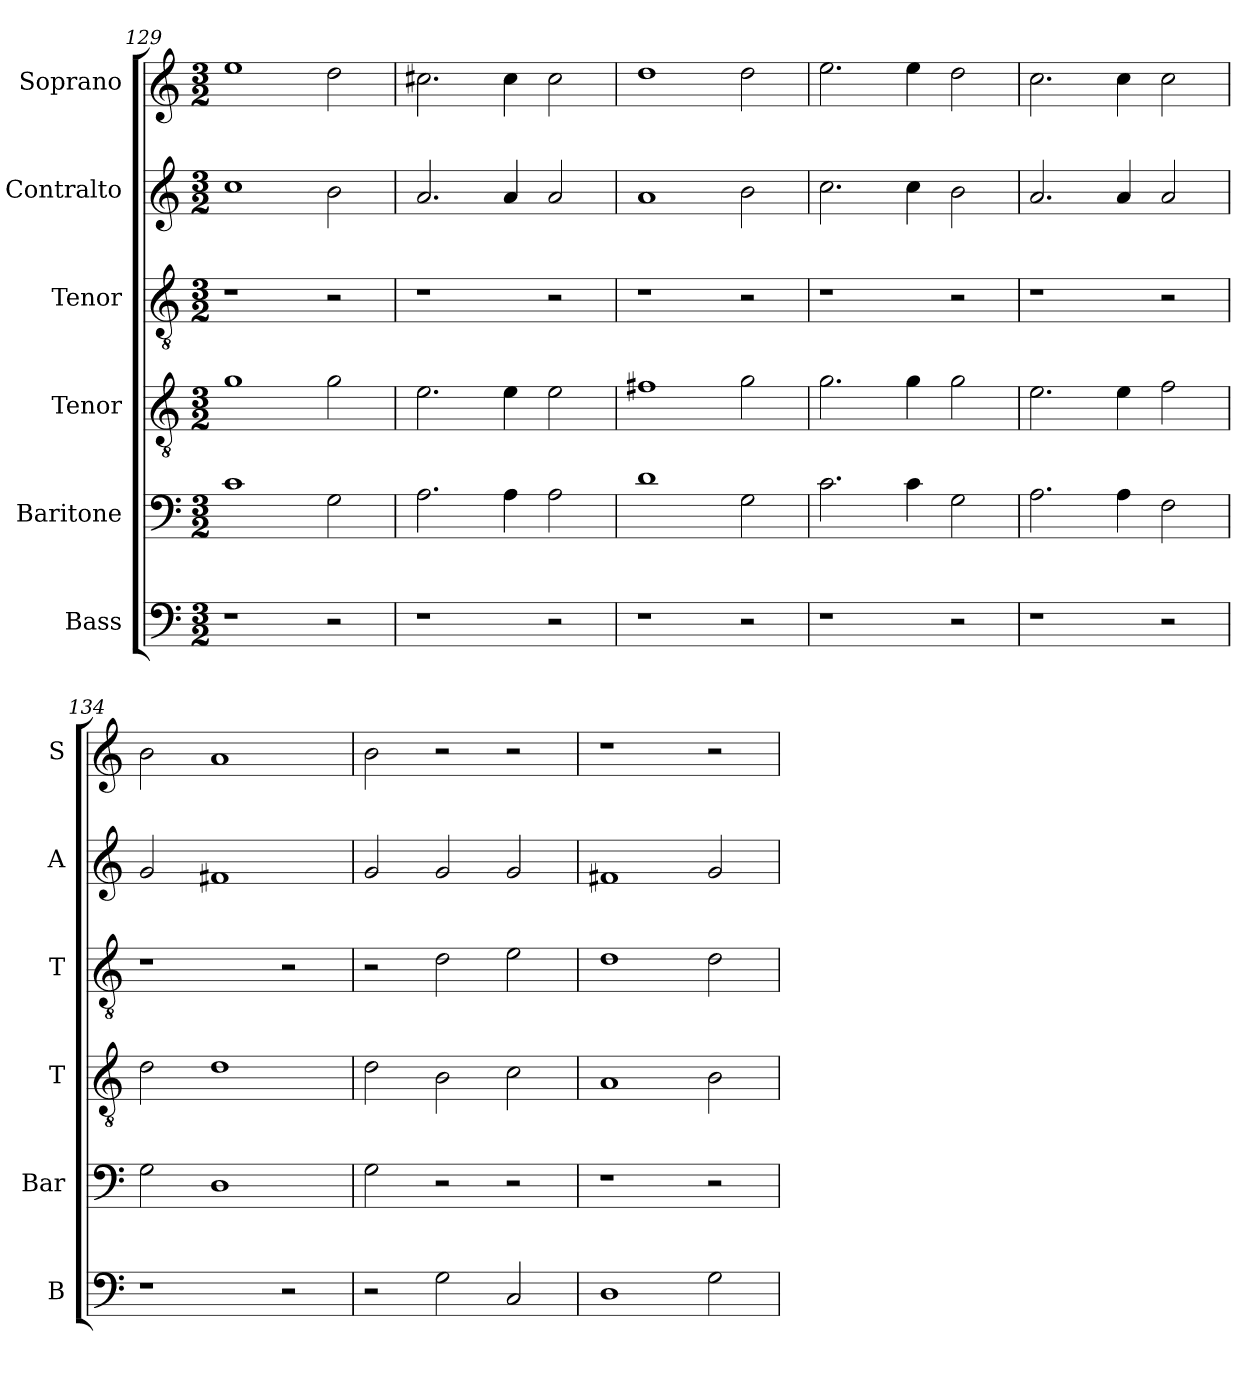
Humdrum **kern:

**kern	**kern	**kern	**kern	**kern	**kern
*part6	*part5	*part4	*part3	*part2	*part1
*staff6	*staff5	*staff4	*staff3	*staff2	*staff1
*I"Bass	*I"Baritone	*I"Tenor	*I"Tenor	*I"Contralto	*I"Soprano
*I'B	*I'Bar	*I'T	*I'T	*I'A	*I'S
*clefF4	*clefF4	*clefGv2	*clefGv2	*clefG2	*clefG2
*k[]	*k[]	*k[]	*k[]	*k[]	*k[]
*G:mix	*G:mix	*G:mix	*G:mix	*G:mix	*G:mix
*M3/2	*M3/2	*M3/2	*M3/2	*M3/2	*M3/2
=129	=129	=129	=129	=129	=129
1r	1c	1g	1r	1cc	1ee
2r	2G	2g	2r	2b	2dd
=130	=130	=130	=130	=130	=130
1r	2.A	2.e	1r	2.a	2.cc#X
.	4A	4e	.	4a	4cc#
2r	2A	2e	2r	2a	2cc#
=131	=131	=131	=131	=131	=131
1r	1d	1f#X	1r	1a	1dd
2r	2G	2g	2r	2b	2dd
=132	=132	=132	=132	=132	=132
1r	2.c	2.g	1r	2.cc	2.ee
.	4c	4g	.	4cc	4ee
2r	2G	2g	2r	2b	2dd
=133	=133	=133	=133	=133	=133
1r	2.A	2.e	1r	2.a	2.cc
.	4A	4e	.	4a	4cc
2r	2F	2f	2r	2a	2cc
=134	=134	=134	=134	=134	=134
1r	2G	2d	1r	2g	2b
.	1D	1d	.	1f#X	1a
2r	.	.	2r	.	.
=135	=135	=135	=135	=135	=135
2r	2G	2d	2r	2g	2b
2G	2r	2B	2d	2g	2r
2C	2r	2c	2e	2g	2r
=136	=136	=136	=136	=136	=136
1D	1r	1A	1d	1f#X	1r
2G	2r	2B	2d	2g	2r
=	=	=	=	=	=
*-	*-	*-	*-	*-	*-
